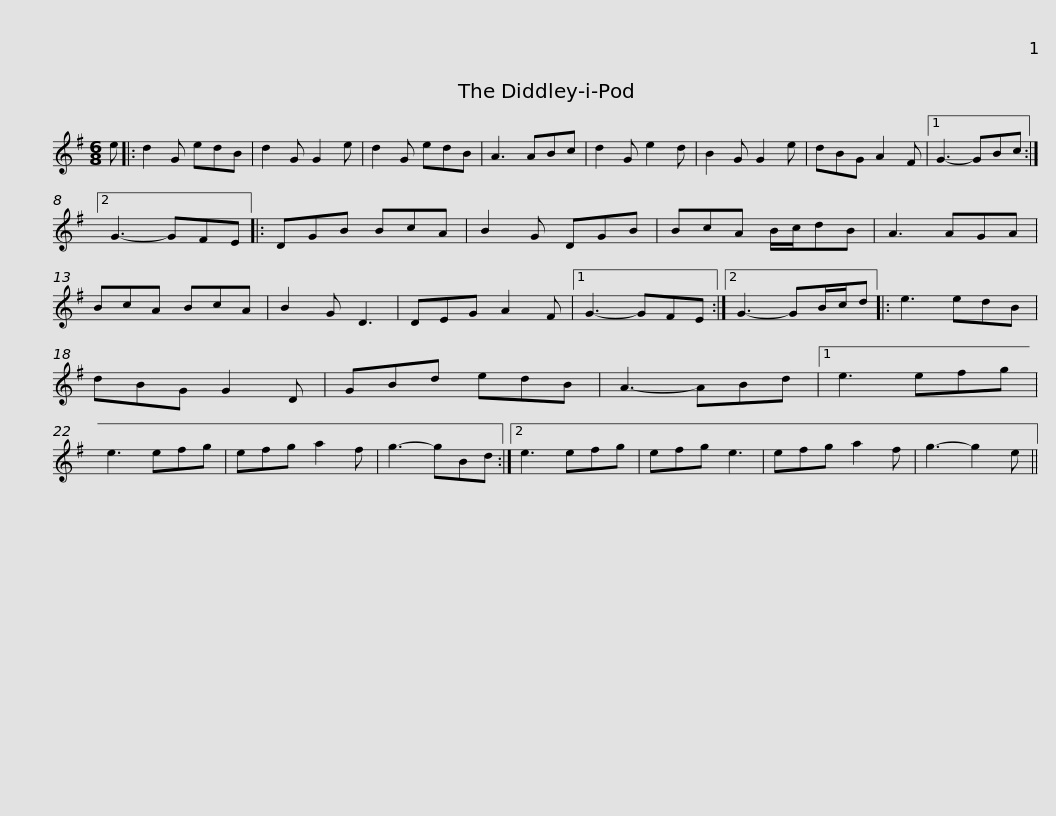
X:1
L:1/8
M:6/8
I:linebreak $
K:G
V:1 treble
V:1
 e |: d2 G edB | d2 G G2 e | d2 G edB | A3 ABc | %5
 d2 G e2 d | B2 G G2 e | dBG A2 F |1 G3- GBc :|2$ G3- GFE |: %10
 DGB BcA | B2 G DGB | BcA B/c/dB | A3 AGA | BcA BcA | %15
 B2 G D3 | DEG A2 F |1$ G3- GFE :|2 G3- GB/c/d |: e3 edB | %20
 dBG G2 D | GBd edB | A3- ABd |1 e3 efg | e3 efg |$ %25
 efg a2 f | g3- gBd :|2 e3 efg | efg e3 | efg a2 f | %30
 g3- g2 e || %31
